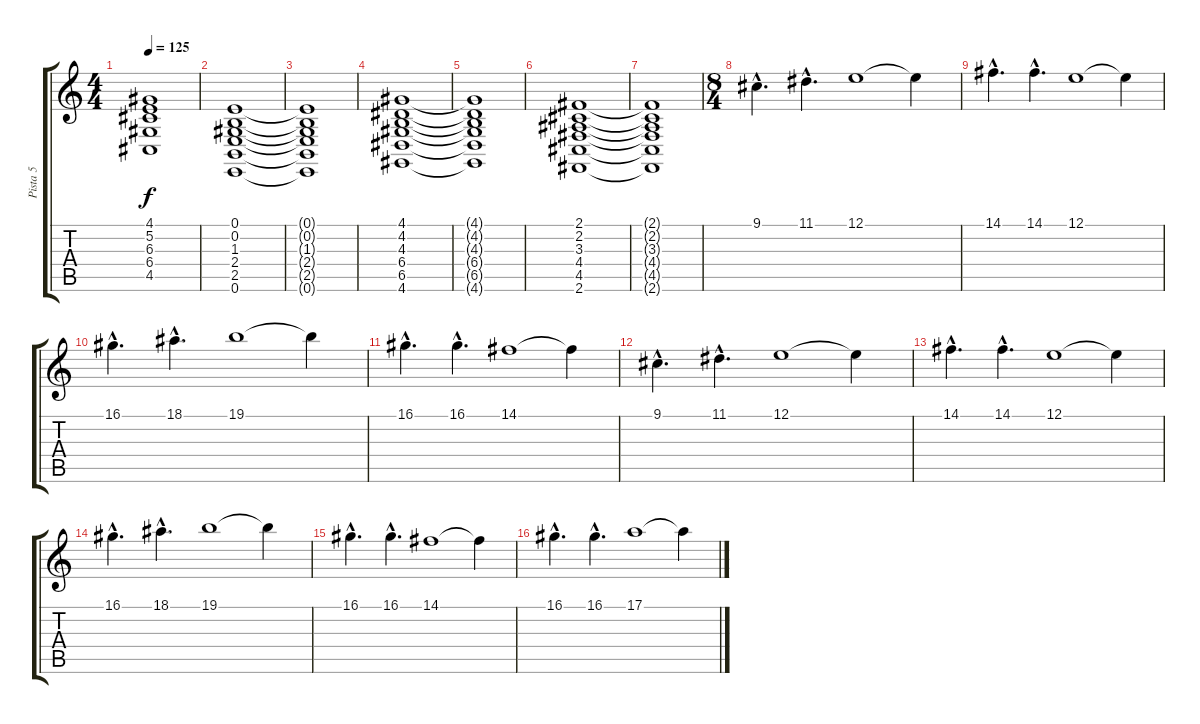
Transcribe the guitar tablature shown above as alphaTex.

\track ("Pista 5" "Pista 5") {instrument stringensemble1}
\staff {score tabs}
\tuning (E4 B3 G3 D3 A2 E2) {hide}
\ts (4 4)
\tempo 125
\clef g2
\ks c
(4.1{t} 5.2{t} 6.3{t} 6.4{t} 4.5{t}).1{dy f} |
(0.1 0.2 1.3 2.4 2.5 0.6).1 |
(0.1{t} 0.2{t} 1.3{t} 2.4{t} 2.5{t} 0.6{t}).1 |
(4.1 4.2 4.3 6.4 6.5 4.6).1 |
(4.1{t} 4.2{t} 4.3{t} 6.4{t} 6.5{t} 4.6{t}).1 |
(2.1 2.2 3.3 4.4 4.5 2.6).1 |
(2.1{t} 2.2{t} 3.3{t} 4.4{t} 4.5{t} 2.6{t}).1 |
\ts (8 4)
9.1{hac}.4{d} 11.1{hac}.4{d} 12.1.1 12.1{t}.4 |
14.1{hac}.4{d} 14.1{hac}.4{d} 12.1.1 12.1{t}.4 |
16.1{hac}.4{d} 18.1{hac}.4{d} 19.1.1 19.1{t}.4 |
16.1{hac}.4{d} 16.1{hac}.4{d} 14.1.1 14.1{t}.4 |
9.1{hac}.4{d} 11.1{hac}.4{d} 12.1.1 12.1{t}.4 |
14.1{hac}.4{d} 14.1{hac}.4{d} 12.1.1 12.1{t}.4 |
16.1{hac}.4{d} 18.1{hac}.4{d} 19.1.1 19.1{t}.4 |
16.1{hac}.4{d} 16.1{hac}.4{d} 14.1.1 14.1{t}.4 |
16.1{hac}.4{d} 16.1{hac}.4{d} 17.1.1 17.1{t}.4
